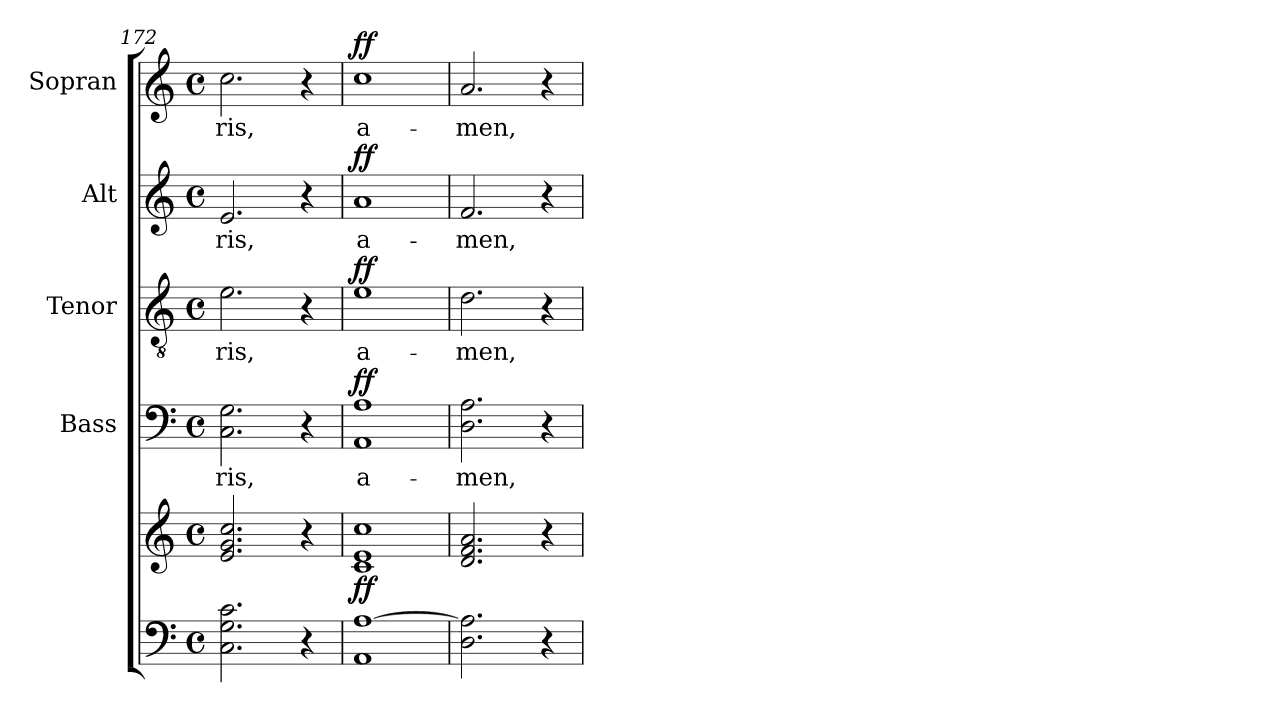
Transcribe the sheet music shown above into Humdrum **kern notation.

**kern	**kern	**dynam	**kern	**text	**dynam	**kern	**text	**dynam	**kern	**text	**dynam	**kern	**text	**dynam
*part5	*part5	*part5	*part4	*part4	*part4	*part3	*part3	*part3	*part2	*part2	*part2	*part1	*part1	*part1
*staff6	*staff5	*staff5/6	*staff4	*staff4	*staff4	*staff3	*staff3	*staff3	*staff2	*staff2	*staff2	*staff1	*staff1	*staff1
*	*	*	*I"Bass	*	*	*I"Tenor	*	*	*I"Alt	*	*	*I"Sopran	*	*
*	*	*	*I'B.	*	*	*I'T.	*	*	*I'A.	*	*	*I'S.	*	*
*clefF4	*clefG2	*	*clefF4	*	*	*clefGv2	*	*	*clefG2	*	*	*clefG2	*	*
*k[]	*k[]	*	*k[]	*	*	*k[]	*	*	*k[]	*	*	*k[]	*	*
*C:	*C:	*	*C:	*	*	*C:	*	*	*C:	*	*	*C:	*	*
*M4/4	*M4/4	*	*M4/4	*	*	*M4/4	*	*	*M4/4	*	*	*M4/4	*	*
*met(c)	*met(c)	*	*met(c)	*	*	*met(c)	*	*	*met(c)	*	*	*met(c)	*	*
=172	=172	=172	=172	=172	=172	=172	=172	=172	=172	=172	=172	=172	=172	=172
!	!	!	!	!LO:LY:b	!	!	!LO:LY:b	!	!	!LO:LY:b	!	!	!LO:LY:b	!
2.C\ 2.G\ 2.c\	2.e/ 2.g/ 2.cc/	.	2.C\ 2.G\	-ris,	.	2.e\	-ris,	.	2.e/	-ris,	.	2.cc\	-ris,	.
4r	4r	.	4r	.	.	4r	.	.	4r	.	.	4r	.	.
=173	=173	=173	=173	=173	=173	=173	=173	=173	=173	=173	=173	=173	=173	=173
!	!	!LO:DY:b	!	!LO:LY:b	!LO:DY:a	!	!LO:LY:b	!LO:DY:a	!	!LO:LY:b	!LO:DY:a	!	!LO:LY:b	!LO:DY:a
1AA [1A	1c 1e 1cc	ff	1AA 1A	a-	ff	1e	a-	ff	1a	a-	ff	1cc	a-	ff
=174	=174	=174	=174	=174	=174	=174	=174	=174	=174	=174	=174	=174	=174	=174
!	!	!	!	!LO:LY:b	!	!	!LO:LY:b	!	!	!LO:LY:b	!	!	!LO:LY:b	!
2.D\ 2.A\]	2.d/ 2.f/ 2.a/	.	2.D\ 2.A\	-men,	.	2.d\	-men,	.	2.f/	-men,	.	2.a/	-men,	.
4r	4r	.	4r	.	.	4r	.	.	4r	.	.	4r	.	.
=	=	=	=	=	=	=	=	=	=	=	=	=	=	=
*-	*-	*-	*-	*-	*-	*-	*-	*-	*-	*-	*-	*-	*-	*-
